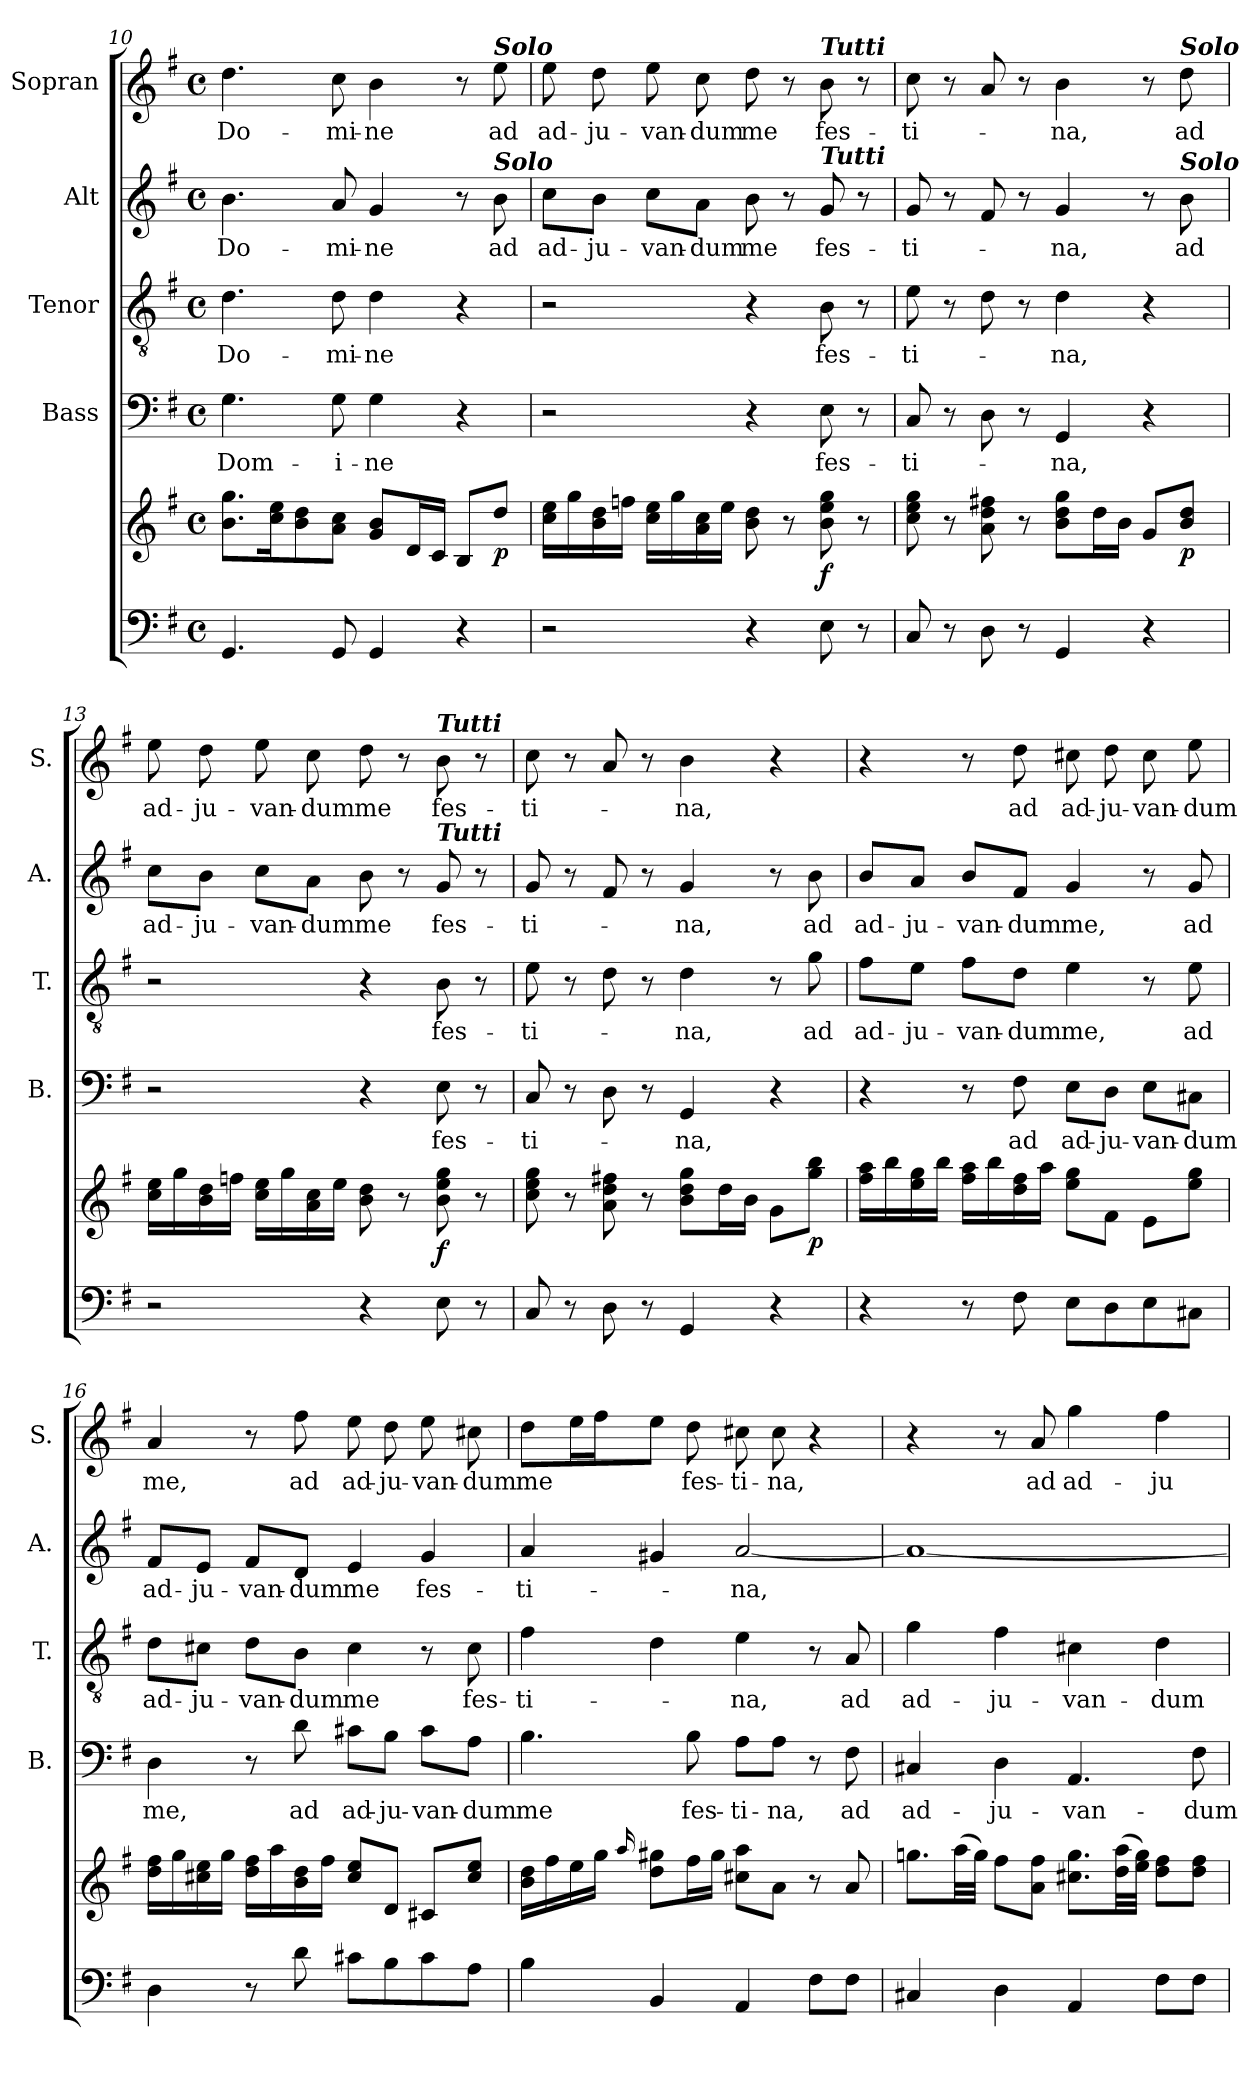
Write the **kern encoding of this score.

**kern	**kern	**dynam	**kern	**text	**kern	**text	**kern	**text	**kern	**text
*part5	*part5	*part5	*part4	*part4	*part3	*part3	*part2	*part2	*part1	*part1
*staff6	*staff5	*staff5/6	*staff4	*staff4	*staff3	*staff3	*staff2	*staff2	*staff1	*staff1
*	*	*	*I"Bass	*	*I"Tenor	*	*I"Alt	*	*I"Sopran	*
*	*	*	*I'B.	*	*I'T.	*	*I'A.	*	*I'S.	*
*clefF4	*clefG2	*	*clefF4	*	*clefGv2	*	*clefG2	*	*clefG2	*
*k[f#]	*k[f#]	*	*k[f#]	*	*k[f#]	*	*k[f#]	*	*k[f#]	*
*G:	*G:	*	*G:	*	*G:	*	*G:	*	*G:	*
*M4/4	*M4/4	*	*M4/4	*	*M4/4	*	*M4/4	*	*M4/4	*
*met(c)	*met(c)	*	*met(c)	*	*met(c)	*	*met(c)	*	*met(c)	*
=10	=10	=10	=10	=10	=10	=10	=10	=10	=10	=10
!	!	!	!	!LO:LY:b	!	!LO:LY:b	!	!LO:LY:b	!	!LO:LY:b
4.GG/	8.b\ 8.gg\L	.	4.G\	Dom-	4.d\	Do-	4.b\	Do-	4.dd\	Do-
.	16cc\ 16ee\k	.	.	.	.	.	.	.	.	.
.	8b\ 8dd\	.	.	.	.	.	.	.	.	.
!	!	!	!	!LO:LY:b	!	!LO:LY:b	!	!LO:LY:b	!	!LO:LY:b
8GG/	8a\ 8cc\J	.	8G\	-i-	8d\	-mi-	8a/	-mi-	8cc\	-mi-
!	!	!	!	!LO:LY:b	!	!LO:LY:b	!	!LO:LY:b	!	!LO:LY:b
4GG/	8g/ 8b/L	.	4G\	-ne	4d\	-ne	4g/	-ne	4b\	-ne
.	16d/L	.	.	.	.	.	.	.	.	.
.	16c/JJ	.	.	.	.	.	.	.	.	.
4r	8B/L	.	4r	.	4r	.	8r	.	8r	.
!	!	!	!	!	!	!	!	!	!LO:TX:a:Bi:t=Solo	!
!	!	!	!	!	!	!	!LO:TX:a:Bi:t=Solo	!	!	!
!	!	!LO:DY:b	!	!	!	!	!	!LO:LY:b	!	!LO:LY:b
.	8dd/J	p	.	.	.	.	8b\	ad	8ee\	ad
=11	=11	=11	=11	=11	=11	=11	=11	=11	=11	=11
!	!	!	!	!	!	!	!	!LO:LY:b	!	!LO:LY:b
2r	16cc\ 16ee\LL	.	2r	.	2r	.	8cc\L	ad-	8ee\	ad-
.	16gg\	.	.	.	.	.	.	.	.	.
!	!	!	!	!	!	!	!	!LO:LY:b	!	!LO:LY:b
.	16b\ 16dd\	.	.	.	.	.	8b\J	-ju-	8dd\	-ju-
.	16ffn\JJ	.	.	.	.	.	.	.	.	.
!	!	!	!	!	!	!	!	!LO:LY:b	!	!LO:LY:b
.	16cc\ 16ee\LL	.	.	.	.	.	8cc\L	-van-	8ee\	-van-
.	16gg\	.	.	.	.	.	.	.	.	.
!	!	!	!	!	!	!	!	!LO:LY:b	!	!LO:LY:b
.	16a\ 16cc\	.	.	.	.	.	8a\J	-dum	8cc\	-dum
.	16ee\JJ	.	.	.	.	.	.	.	.	.
!	!	!	!	!	!	!	!	!LO:LY:b	!	!LO:LY:b
4r	8b\ 8dd\	.	4r	.	4r	.	8b\	me	8dd\	me
.	8r	.	.	.	.	.	8r	.	8r	.
!	!	!	!	!	!	!	!	!	!LO:TX:a:Bi:t=Tutti	!
!	!	!	!	!	!	!	!LO:TX:a:Bi:t=Tutti	!	!	!
!	!	!LO:DY:b	!	!LO:LY:b	!	!LO:LY:b	!	!LO:LY:b	!	!LO:LY:b
8E\	8b\ 8ee\ 8gg\	f	8E\	fes-	8B\	fes-	8g/	fes-	8b\	fes-
8r	8r	.	8r	.	8r	.	8r	.	8r	.
!!LO:LB:g=z
=12	=12	=12	=12	=12	=12	=12	=12	=12	=12	=12
!	!	!	!	!LO:LY:b	!	!LO:LY:b	!	!LO:LY:b	!	!LO:LY:b
8C/	8cc\ 8ee\ 8gg\	.	8C/	-ti-	8e\	-ti-	8g/	-ti-	8cc\	-ti-
8r	8r	.	8r	.	8r	.	8r	.	8r	.
8D\	8a\ 8dd\ 8ff#X\	.	8D\	.	8d\	.	8f#/	.	8a/	.
8r	8r	.	8r	.	8r	.	8r	.	8r	.
!	!	!	!	!LO:LY:b	!	!LO:LY:b	!	!LO:LY:b	!	!LO:LY:b
4GG/	8b\ 8dd\ 8gg\L	.	4GG/	-na,	4d\	-na,	4g/	-na,	4b\	-na,
.	16dd\L	.	.	.	.	.	.	.	.	.
.	16b\JJ	.	.	.	.	.	.	.	.	.
4r	8g/L	.	4r	.	4r	.	8r	.	8r	.
!	!	!	!	!	!	!	!	!	!LO:TX:a:Bi:t=Solo	!
!	!	!	!	!	!	!	!LO:TX:a:Bi:t=Solo	!	!	!
!	!	!LO:DY:b	!	!	!	!	!	!LO:LY:b	!	!LO:LY:b
.	8b/ 8dd/J	p	.	.	.	.	8b\	ad	8dd\	ad
=13	=13	=13	=13	=13	=13	=13	=13	=13	=13	=13
!	!	!	!	!	!	!	!	!LO:LY:b	!	!LO:LY:b
2r	16cc\ 16ee\LL	.	2r	.	2r	.	8cc\L	ad-	8ee\	ad-
.	16gg\	.	.	.	.	.	.	.	.	.
!	!	!	!	!	!	!	!	!LO:LY:b	!	!LO:LY:b
.	16b\ 16dd\	.	.	.	.	.	8b\J	-ju-	8dd\	-ju-
.	16ffn\JJ	.	.	.	.	.	.	.	.	.
!	!	!	!	!	!	!	!	!LO:LY:b	!	!LO:LY:b
.	16cc\ 16ee\LL	.	.	.	.	.	8cc\L	-van-	8ee\	-van-
.	16gg\	.	.	.	.	.	.	.	.	.
!	!	!	!	!	!	!	!	!LO:LY:b	!	!LO:LY:b
.	16a\ 16cc\	.	.	.	.	.	8a\J	-dum	8cc\	-dum
.	16ee\JJ	.	.	.	.	.	.	.	.	.
!	!	!	!	!	!	!	!	!LO:LY:b	!	!LO:LY:b
4r	8b\ 8dd\	.	4r	.	4r	.	8b\	me	8dd\	me
.	8r	.	.	.	.	.	8r	.	8r	.
!	!	!	!	!	!	!	!	!	!LO:TX:a:Bi:t=Tutti	!
!	!	!	!	!	!	!	!LO:TX:a:Bi:t=Tutti	!	!	!
!	!	!LO:DY:b	!	!LO:LY:b	!	!LO:LY:b	!	!LO:LY:b	!	!LO:LY:b
8E\	8b\ 8ee\ 8gg\	f	8E\	fes-	8B\	fes-	8g/	fes-	8b\	fes-
8r	8r	.	8r	.	8r	.	8r	.	8r	.
=14	=14	=14	=14	=14	=14	=14	=14	=14	=14	=14
!	!	!	!	!LO:LY:b	!	!LO:LY:b	!	!LO:LY:b	!	!LO:LY:b
8C/	8cc\ 8ee\ 8gg\	.	8C/	-ti-	8e\	-ti-	8g/	-ti-	8cc\	-ti-
8r	8r	.	8r	.	8r	.	8r	.	8r	.
8D\	8a\ 8dd\ 8ff#X\	.	8D\	.	8d\	.	8f#/	.	8a/	.
8r	8r	.	8r	.	8r	.	8r	.	8r	.
!	!	!	!	!LO:LY:b	!	!LO:LY:b	!	!LO:LY:b	!	!LO:LY:b
4GG/	8b\ 8dd\ 8gg\L	.	4GG/	-na,	4d\	-na,	4g/	-na,	4b\	-na,
.	16dd\L	.	.	.	.	.	.	.	.	.
.	16b\JJ	.	.	.	.	.	.	.	.	.
4r	8g\L	.	4r	.	8r	.	8r	.	4r	.
!	!	!LO:DY:b	!	!	!	!LO:LY:b	!	!LO:LY:b	!	!
.	8gg\ 8bb\J	p	.	.	8g\	ad	8b\	ad	.	.
=15	=15	=15	=15	=15	=15	=15	=15	=15	=15	=15
!	!	!	!	!	!	!LO:LY:b	!	!LO:LY:b	!	!
4r	16ff#\ 16aa\LL	.	4r	.	8f#\L	ad-	8b/L	ad-	4r	.
.	16bb\	.	.	.	.	.	.	.	.	.
!	!	!	!	!	!	!LO:LY:b	!	!LO:LY:b	!	!
.	16ee\ 16gg\	.	.	.	8e\J	-ju-	8a/J	-ju-	.	.
.	16bb\JJ	.	.	.	.	.	.	.	.	.
!	!	!	!	!	!	!LO:LY:b	!	!LO:LY:b	!	!
8r	16ff#\ 16aa\LL	.	8r	.	8f#\L	-van-	8b/L	-van-	8r	.
.	16bb\	.	.	.	.	.	.	.	.	.
!	!	!	!	!LO:LY:b	!	!LO:LY:b	!	!LO:LY:b	!	!LO:LY:b
8F#\	16dd\ 16ff#\	.	8F#\	ad	8d\J	-dum	8f#/J	-dum	8dd\	ad
.	16aa\JJ	.	.	.	.	.	.	.	.	.
!	!	!	!	!LO:LY:b	!	!LO:LY:b	!	!LO:LY:b	!	!LO:LY:b
8E\L	8ee\ 8gg\L	.	8E\L	ad-	4e\	me,	4g/	me,	8cc#X\	ad-
!	!	!	!	!LO:LY:b	!	!	!	!	!	!LO:LY:b
8D\	8f#\J	.	8D\J	-ju-	.	.	.	.	8dd\	-ju-
!	!	!	!	!LO:LY:b	!	!	!	!	!	!LO:LY:b
8E\	8e\L	.	8E\L	-van-	8r	.	8r	.	8cc#\	-van-
!	!	!	!	!LO:LY:b	!	!LO:LY:b	!	!LO:LY:b	!	!LO:LY:b
8C#X\J	8ee\ 8gg\J	.	8C#X\J	-dum	8e\	ad	8g/	ad	8ee\	-dum
!!LO:PB:g=z
=16	=16	=16	=16	=16	=16	=16	=16	=16	=16	=16
!	!	!	!	!LO:LY:b	!	!LO:LY:b	!	!LO:LY:b	!	!LO:LY:b
4D\	16dd\ 16ff#\LL	.	4D\	me,	8d\L	ad-	8f#/L	ad-	4a/	me,
.	16gg\	.	.	.	.	.	.	.	.	.
!	!	!	!	!	!	!LO:LY:b	!	!LO:LY:b	!	!
.	16cc#X\ 16ee\	.	.	.	8c#X\J	-ju-	8e/J	-ju-	.	.
.	16gg\JJ	.	.	.	.	.	.	.	.	.
!	!	!	!	!	!	!LO:LY:b	!	!LO:LY:b	!	!
8r	16dd\ 16ff#\LL	.	8r	.	8d\L	-van-	8f#/L	-van-	8r	.
.	16aa\	.	.	.	.	.	.	.	.	.
!	!	!	!	!LO:LY:b	!	!LO:LY:b	!	!LO:LY:b	!	!LO:LY:b
8d\	16b\ 16dd\	.	8d\	ad	8B\J	-dum	8d/J	-dum	8ff#\	ad
.	16ff#\JJ	.	.	.	.	.	.	.	.	.
!	!	!	!	!LO:LY:b	!	!LO:LY:b	!	!LO:LY:b	!	!LO:LY:b
8c#X\L	8cc#/ 8ee/L	.	8c#X\L	ad-	4c#\	me	4e/	me	8ee\	ad-
!	!	!	!	!LO:LY:b	!	!	!	!	!	!LO:LY:b
8B\	8d/J	.	8B\J	-ju-	.	.	.	.	8dd\	-ju-
!	!	!	!	!LO:LY:b	!	!	!	!LO:LY:b	!	!LO:LY:b
8c#\	8c#X/L	.	8c#\L	-van-	8r	.	4g/	fes-	8ee\	-van-
!	!	!	!	!LO:LY:b	!	!LO:LY:b	!	!	!	!LO:LY:b
8A\J	8cc#/ 8ee/J	.	8A\J	-dum	8c#\	fes-	.	.	8cc#X\	-dum
=17	=17	=17	=17	=17	=17	=17	=17	=17	=17	=17
!	!	!	!	!LO:LY:b	!	!LO:LY:b	!	!LO:LY:b	!	!LO:LY:b
4B\	16b\ 16dd\LL	.	4.B\	me	4f#\	-ti-	4a/	-ti-	8dd\L	me
.	16ff#\	.	.	.	.	.	.	.	.	.
.	16ee\	.	.	.	.	.	.	.	16ee\L	.
.	16gg\JJ	.	.	.	.	.	.	.	16ff#\J	.
.	16qqaa/	.	.	.	.	.	.	.	.	.
4BB/	8dd\ 8gg#X\L	.	.	.	4d\	.	4g#X/	.	8ee\J	.
!	!	!	!	!LO:LY:b	!	!	!	!	!	!LO:LY:b
.	16ff#\L	.	8B\	fes-	.	.	.	.	8dd\	fes-
.	16gg#\JJ	.	.	.	.	.	.	.	.	.
!	!	!	!	!LO:LY:b	!	!LO:LY:b	!	!LO:LY:b	!	!LO:LY:b
4AA/	8cc#X\ 8aa\L	.	8A\L	-ti-	4e\	-na,	[2a/	-na,	8cc#X\	-ti-
!	!	!	!	!LO:LY:b	!	!	!	!	!	!LO:LY:b
.	8a\J	.	8A\J	-na,	.	.	.	.	8cc#\	-na,
8F#\L	8r	.	8r	.	8r	.	.	.	4r	.
!	!	!	!	!LO:LY:b	!	!LO:LY:b	!	!	!	!
8F#\J	8a/	.	8F#\	ad	8A/	ad	.	.	.	.
=18	=18	=18	=18	=18	=18	=18	=18	=18	=18	=18
!	!	!	!	!LO:LY:b	!	!LO:LY:b	!	!	!	!
4C#X/	8.ggn\L	.	4C#X/	ad-	4g\	ad-	1a_	.	4r	.
.	(>32aa\LL	.	.	.	.	.	.	.	.	.
.	32gg\JJJ)	.	.	.	.	.	.	.	.	.
!	!	!	!	!LO:LY:b	!	!LO:LY:b	!	!	!	!
4D\	8ff#\L	.	4D\	-ju-	4f#\	-ju-	.	.	8r	.
!	!	!	!	!	!	!	!	!	!	!LO:LY:b
.	8a\ 8ff#\J	.	.	.	.	.	.	.	8a/	ad
!	!	!	!	!LO:LY:b	!	!LO:LY:b	!	!	!	!LO:LY:b
4AA/	8.cc#X\ 8.gg\L	.	4.AA/	-van-	4c#X\	-van-	.	.	4gg\	ad-
.	(>32dd\ 32aa\LL	.	.	.	.	.	.	.	.	.
.	32ee\ 32gg\JJJ)	.	.	.	.	.	.	.	.	.
!	!	!	!	!	!	!LO:LY:b	!	!	!	!LO:LY:b
8F#\L	8dd\ 8ff#\L	.	.	.	4d\	-dum	.	.	4ff#\	-ju-
!	!	!	!	!LO:LY:b	!	!	!	!	!	!
8F#\J	8dd\ 8ff#\J	.	8F#\	-dum	.	.	.	.	.	.
=	=	=	=	=	=	=	=	=	=	=
*-	*-	*-	*-	*-	*-	*-	*-	*-	*-	*-
